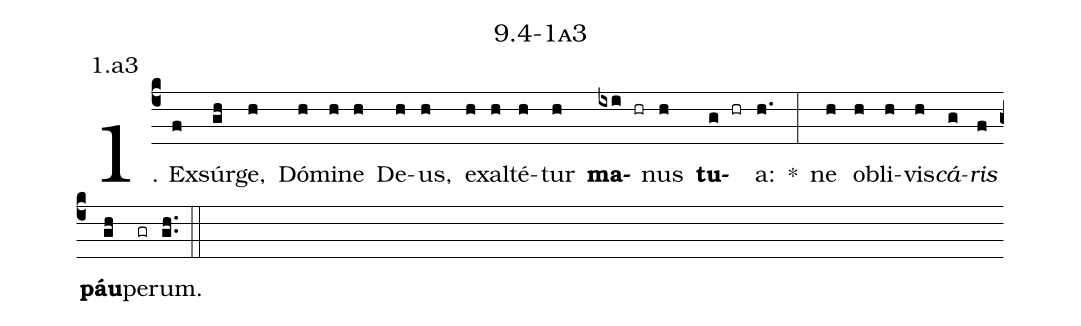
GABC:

name: 9.4-1a3;
annotation: 1.a3;
%%
(c4)1. Ex(f)súr(gh)ge,(h) Dó(h)mi(h)ne(h) De(h)us,(h) ex(h)al(h)té(h)tur(h) <b>ma</b>(ixi hr)nus(h) <b>tu</b>(g hr)a:(h.) *(:) ne(h) ob(h)li(h)vis(h)<i>cá</i>(g)<i>ris</i>(f) <b>páu</b>(gh)pe(gr)rum.(gh..) (::)


%E(h) u(h) o(g) u(f) a(gh) e.(gh..) (::)
